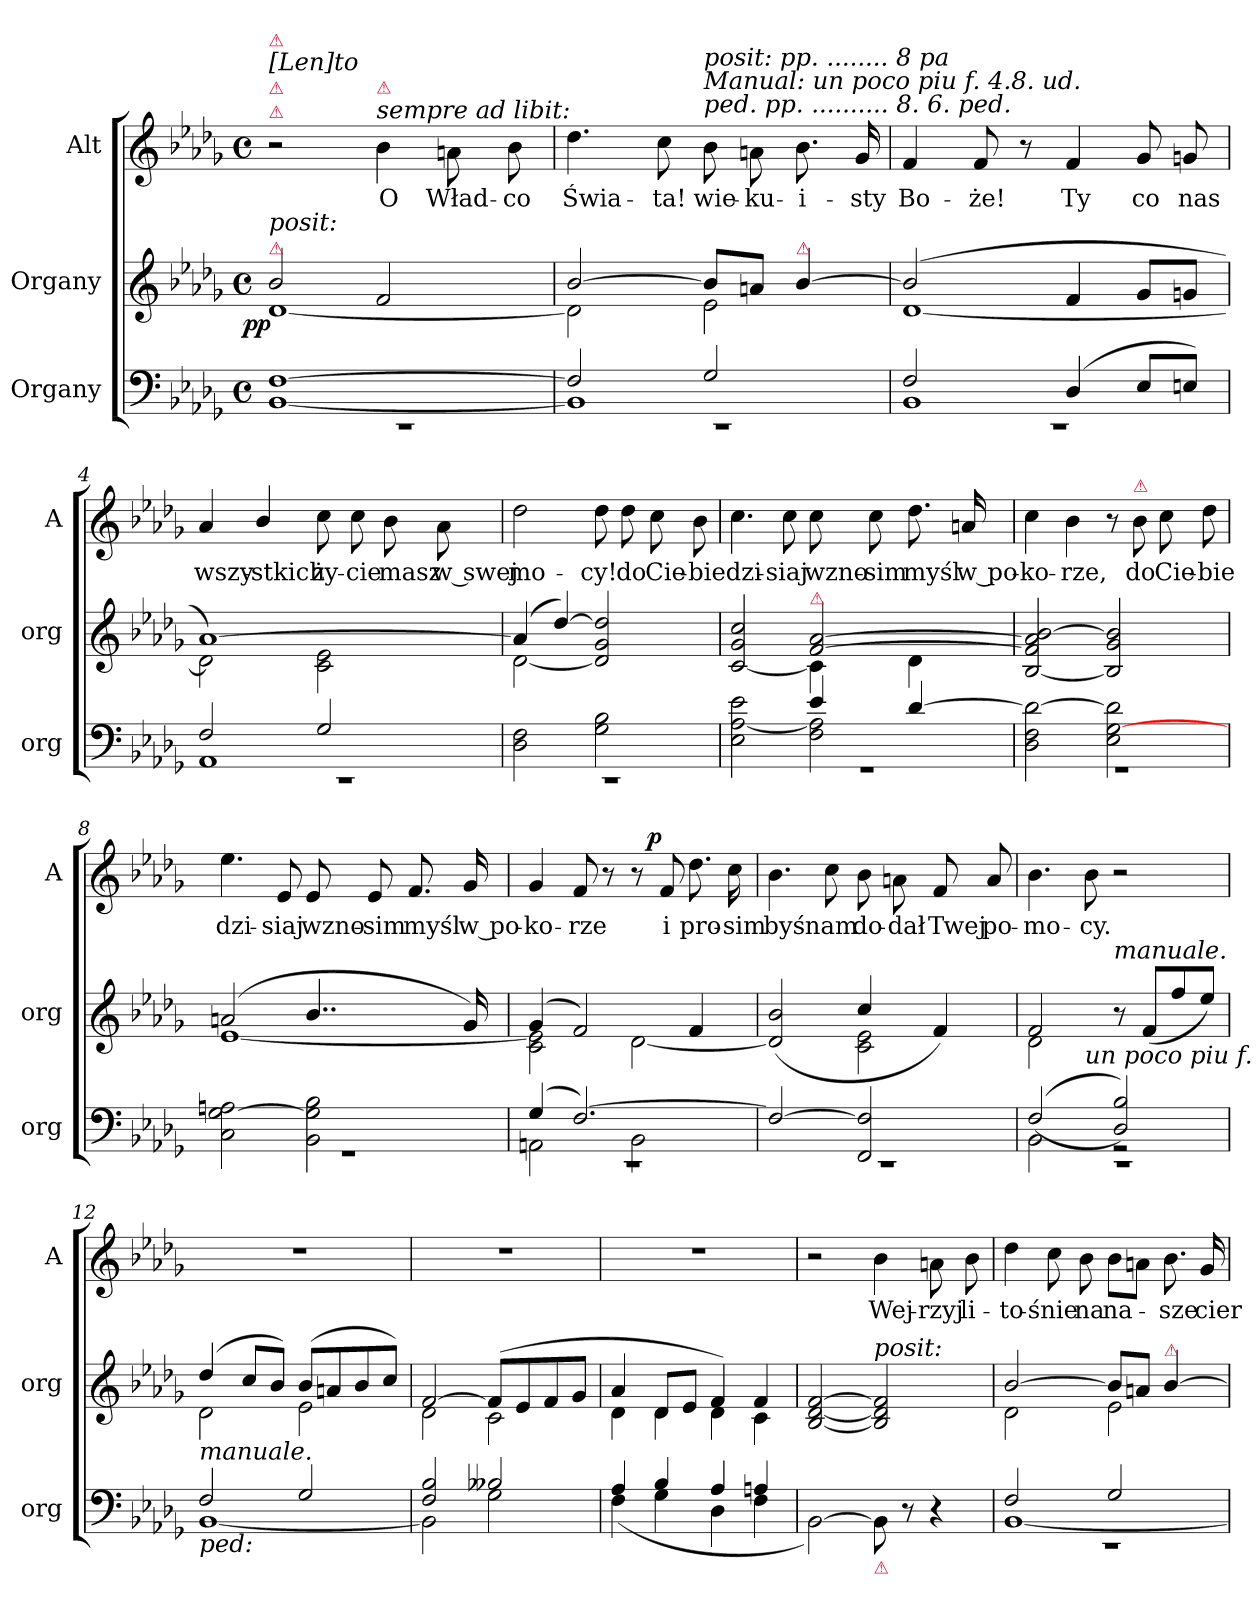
**kern	**kern	**dynam	**kern	**text	**dynam
*part3	*part2	*part2	*part1	*part1	*part1
*staff3	*staff2	*staff2	*staff1	*staff1	*staff1
*I"Organy	*I"Organy	*	*I"Alt	*	*
*I'org	*I'org	*	*I'A	*	*
*clefF4	*clefG2	*	*clefG2	*	*
*k[b-e-a-d-g-]	*k[b-e-a-d-g-]	*	*k[b-e-a-d-g-]	*	*
*M4/4	*M4/4	*	*M4/4	*	*
*met(c)	*met(c)	*	*met(c)	*	*
=1	=1	=1	=1	=1	=1
*^	*^	*	*	*	*
*	*^	*	*	*	*	*	*
!	!	!	!	!	!	!LO:TX:a:color=crimson:t=⚠	!	!
!	!	!	!	!	!	!LO:TX:a:color=crimson:t=⚠	!	!
!	!	!	!	!	!	!LO:TX:a:i:t=[Len]to	!	!
!	!	!	!	!	!	!LO:TX:a:color=crimson:t=⚠	!	!
!	!	!	!LO:TX:a:color=crimson:t=⚠	!	!	!	!	!
!	!	!	!LO:TX:a:i:t=posit&colon;	!	!	!	!	!
!	!	!	!	!	!LO:DY:b:rj	!	!	!
[1F	[1BB-	1rEE	2b-/	[1d-	pp	2r	.	.
!	!	!	!	!	!	!LO:TX:a:i:t=sempre ad libit&colon;	!	!
!	!	!	!	!	!	!LO:TX:a:color=crimson:t=⚠	!	!
.	.	.	2f/	.	.	4b-\	O	.
.	.	.	.	.	.	8an\	Wład-	.
.	.	.	.	.	.	8b-\	-co	.
=2	=2	=2	=2	=2	=2	=2	=2	=2
2F/]	1BB-]	1rEE	[2b-/	2d-\]	.	4.dd-\	Świa-	.
.	.	.	.	.	.	8cc\	-ta!	.
!	!	!	!	!	!	!LO:TX:a:i:t=posit&colon; pp. ........ 8 pa\nManual&colon; un poco piu f. 4.8. ud.\nped. pp. .......... 8. 6. ped.	!	!
2G-/	.	.	8b-/L]	2e-\	.	8b-\	wie-	.
.	.	.	8an/J	.	.	8an\	-ku-	.
!	!	!	!LO:TX:a:color=crimson:t=⚠	!	!	!	!	!
.	.	.	[4b-/	.	.	8.b-\	-i-	.
.	.	.	.	.	.	16g-/	-sty	.
=3	=3	=3	=3	=3	=3	=3	=3	=3
2F/	1BB-	1rEE	(>2b-/]	[1d-	.	4f/	Bo-	.
.	.	.	.	.	.	8f/	-że!	.
.	.	.	.	.	.	8r	.	.
(>4D-/	.	.	4f/	.	.	4f/	Ty	.
8E-/L	.	.	8g-/L	.	.	8g-/	co	.
8En/J)	.	.	8gn/J	.	.	8gn/	nas	.
=4	=4	=4	=4	=4	=4	=4	=4	=4
2F/	1AA-	1rEE	[1a-)	2d-\]	.	4a-/	wszy-	.
.	.	.	.	.	.	4b-/	-stkich	.
2G-/	.	.	.	2c\ 2e-\	.	8cc\	ży-	.
.	.	.	.	.	.	8cc\	-cie	.
.	.	.	.	.	.	8b-\	masz	.
.	.	.	.	.	.	8a-\	w swej	.
*	*v	*v	*	*	*	*	*	*
=5	=5	=5	=5	=5	=5	=5	=5
2D-\ 2F\	1rEE	(>4a-/]	[2d-\	.	2dd-\	mo-	.
.	.	[4dd-/)	.	.	.	.	.
2G-\ 2B-\	.	2d-]/ 2g-/ 2dd-]/	2rFyy	.	8dd-\	-cy!	.
.	.	.	.	.	8dd-\	do	.
.	.	.	.	.	8cc\	Cie-	.
.	.	.	.	.	8b-\	-bie	.
=6	=6	=6	=6	=6	=6	=6	=6
*	*^	*	*	*	*	*	*
2ryy	2E-\ [2A-\ 2e-\	1rGG	[2c/ 2g-/ 2cc/	2ryy	.	4.cc\	dzi-	.
.	.	.	.	.	.	8cc\	-siaj	.
!	!	!	!LO:TX:a:color=crimson:t=⚠	!	!	!	!	!
4e-/	2F\ 2A-]\	.	[2f/ [2a-/	4c\]	.	8cc\	wzno-	.
.	.	.	.	.	.	8cc\	-sim	.
[>4d-/	.	.	.	4d-\	.	8.dd-\	myśl	.
.	.	.	.	.	.	16an/	w po-	.
*	*v	*v	*	*	*	*	*	*
*	*	*v	*v	*	*	*	*
=7	=7	=7	=7	=7	=7	=7
2D-\ 2F\ 2d-_\	1rGG	[2B-/ 2f]/ 2a-]/ [2b-/	.	4cc\	-ko-	.
.	.	.	.	4b-\	-rze,	.
2E-\ [<2G-\ 2d-]\	.	2B-]/ 2g-/ 2b-]/	.	8r	.	.
!	!	!	!	!LO:TX:a:color=crimson:t=⚠	!	!
.	.	.	.	8b-\	do	.
.	.	.	.	8cc\	Cie-	.
.	.	.	.	8dd-\	-bie	.
=8	=8	=8	=8	=8	=8	=8
*	*	*^	*	*	*	*
2C\ [2G-\ 2An\	1rGG	(>2an/	[1e-	.	4.ee-\	dzi-	.
.	.	.	.	.	8e-/	-siaj	.
2BB-\ 2G-]\ 2B-\	.	4..b-/	.	.	8e-/	wzno-	.
.	.	.	.	.	8e-/	-sim	.
.	.	.	.	.	8.f/	myśl	.
.	.	16g-/)	.	.	16g-/	w po-	.
=9	=9	=9	=9	=9	=9	=9	=9
*	*^	*	*	*	*	*	*
(>4G-/	2AAn\	1rEE	(>4g-/	2c\ 2e-]\	.	4g-/	-ko-	.
[>2.F/)	.	.	2f/)	.	.	8f/	-rze	.
.	.	.	.	.	.	8r	.	.
.	2BB-\	.	.	[2d-\	.	8r	.	.
!	!	!	!	!	!	!	!	!LO:DY:a:rj
.	.	.	.	.	.	8f/	i	p
.	.	.	4f/	.	.	8.dd-\	pro-	.
.	.	.	.	.	.	16cc\	-sim	.
*	*v	*v	*	*	*	*	*	*
=10	=10	=10	=10	=10	=10	=10	=10
2F/_	1rEE	(>2d-]/ 2b-/	2ryy	.	4.b-\	byś	.
.	.	.	.	.	8cc\	nam	.
2FF/ 2F]/	.	4cc/	2c\ 2e-\	.	8b-\	do-	.
.	.	.	.	.	8an\	-dał	.
.	.	4f/)	.	.	8f/	Twej	.
.	.	.	.	.	8a/	po-	.
=11	=11	=11	=11	=11	=11	=11	=11
*	*^	*	*^	*	*	*	*
(<(>2F/	2BB-\	1rEE	2f/	2d-\	4.ryy	.	4.b-\	-mo-	.
!	!	!	!	!	!LO:TX:b:i:t=un poco piu f.	!	!	!	!
.	.	.	.	.	2ryy	.	8b-\	-cy.	.
!	!	!	!LO:TX:a:i:t=manuale.	!	!	!	!	!	!
2D-/ 2B-/))	2rGG	.	8r	2rAyy	.	.	2r	.	.
.	.	.	(<8f/L	.	.	.	.	.	.
.	.	.	8ff/	.	.	.	.	.	.
.	.	.	8ee-/J)	.	8ryy	.	.	.	.
*	*v	*v	*	*	*	*	*	*	*
=12	=12	=12	=12	=12	=12	=12	=12	=12
!	!	!LO:TX:b:i:t=manuale.	!	!	!	!	!	!
!LO:TX:b:i:t=ped&colon;	!	!	!	!	!	!	!	!
*	*	*	*v	*v	*	*	*	*
2F/	[1BB-	(>4dd-/	2d-\	.	1r	.	.
.	.	8cc/L	.	.	.	.	.
.	.	8b-/J)	.	.	.	.	.
2G-/	.	(>8b-/L	2e-\	.	.	.	.
.	.	8an/	.	.	.	.	.
.	.	8b-/	.	.	.	.	.
.	.	8cc/J)	.	.	.	.	.
=13	=13	=13	=13	=13	=13	=13	=13
2F/ 2B-/	2BB-\]	[2f/	2d-\	.	1r	.	.
2B--X/	2G-\	(>8f/L]	2c\	.	.	.	.
.	.	8e-/	.	.	.	.	.
.	.	8f/	.	.	.	.	.
.	.	8g-/J	.	.	.	.	.
=14	=14	=14	=14	=14	=14	=14	=14
4A-/	(<4F\	4a-/	4d-\	.	1r	.	.
4B-/	4G-\	8d-/L	4d-\	.	.	.	.
.	.	8e-/J	.	.	.	.	.
4A-/	4D-\	4f/)	4d-\	.	.	.	.
4An/	4F\	4f/	4c\	.	.	.	.
*v	*v	*	*	*	*	*	*
*	*v	*v	*	*	*	*
=15	=15	=15	=15	=15	=15
[2BB-\)	[2B-/ [2d-/ [2f/	.	2r	.	.
!	!LO:TX:a:i:t=posit&colon;	!	!	!	!
!LO:TX:b:color=crimson:t=⚠	!	!	!	!	!
8BB-\]	2B-]/ 2d-]/ 2f]/	.	4b-\	Wej-	.
8r	.	.	.	.	.
4r	.	.	8an\	-rzyj	.
.	.	.	8b-\	li-	.
=16	=16	=16	=16	=16	=16
*^	*^	*	*	*	*
*	*^	*	*	*	*	*	*
2F/	[1BB-	1rEE	[2b-/	2d-\	.	4dd-\	-to-	.
.	.	.	.	.	.	8cc\	-śnie	.
.	.	.	.	.	.	8b-\	na	.
2G-/	.	.	8b-/L]	2e-\	.	8b-\L	na-	.
.	.	.	8an/J	.	.	8an\J	.	.
!	!	!	!LO:TX:a:color=crimson:t=⚠	!	!	!	!	!
.	.	.	[4b-/	.	.	8.b-\	-sze	.
.	.	.	.	.	.	16g-/	cier-	.
*v	*v	*v	*	*	*	*	*	*
*	*v	*v	*	*	*	*
=	=	=	=	=	=
*-	*-	*-	*-	*-	*-
